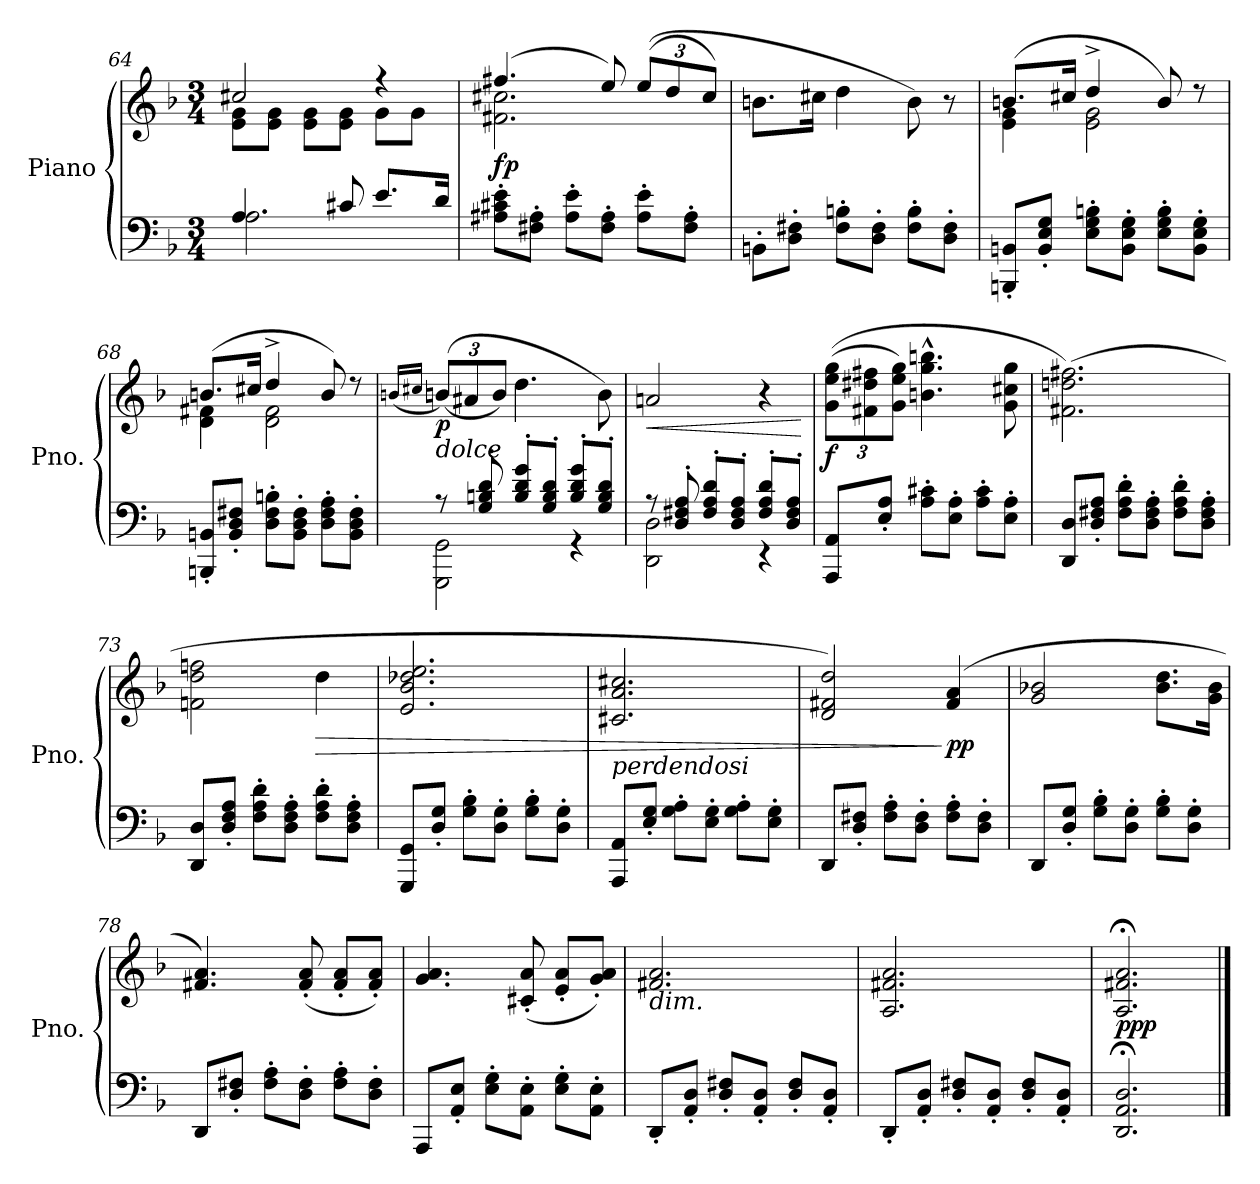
**kern	**kern	**dynam
*part1	*part1	*part1
*staff2	*staff1	*staff1/2
*I"Piano	*	*
*I'Pno.	*	*
*clefF4	*clefG2	*
*k[b-]	*k[b-]	*
*M3/4	*M3/4	*
=64	=64	=64
*^	*^	*
4.A/	2.A\	2cc#X/	8e\ 8g\L	.
.	.	.	8e\ 8g\J	.
.	.	.	8e\ 8g\L	.
8c#X/	.	.	8e\ 8g\J	.
8.e/L	.	4r	8g\L	.
.	.	.	8g\J	.
16d/Jk	.	.	.	.
*v	*v	*	*	*
=65	=65	=65	=65
!	!	!	!LO:DY:b
8A#X\' 8c#X\' 8e\'L	(>4.ff#X/	2.f#X\ 2.cc#X\	fp
8F#X\' 8A#\'J	.	.	.
8A#\' 8e\'L	.	.	.
8F#\' 8A#\'J	8ee/)	.	.
*	*Xbrackettup	*	*
8A#\' 8e\'L	(>(>12ee/L	.	.
.	12dd/	.	.
8F#\' 8A#\'J	.	.	.
.	12cc#/J)	.	.
*	*v	*v	*
=66	=66	=66
8BBn'\L	8.bn\L	.
8D\' 8F#X\'J	.	.
.	16cc#X\Jk	.
8F#\' 8Bn\'L	4dd\	.
8D\' 8F#\'J	.	.
8F#\' 8B\'L	8b\)	.
8D\' 8F#\'J	8r	.
=67	=67	=67
*	*^	*
8BBBn/' 8BBn/'L	(>8.bn/L	4e\ 4g\	.
8BB/' 8E/' 8G/'J	.	.	.
.	16cc#X/Jk	.	.
8E\' 8G\' 8Bn\'L	4dd^/	2e\ 2g\	.
8BB\' 8E\' 8G\'J	.	.	.
8E\' 8G\' 8B\'L	8b/)	.	.
8BB\' 8E\' 8G\'J	8r	.	.
!!LO:LB:g=z	!!
=68	=68	=68	=68
8BBBn/' 8BBn/'L	(>8.bn/L	4d\ 4f#X\	.
8BB/' 8D/' 8F#X/'J	.	.	.
.	16cc#X/Jk	.	.
8D\' 8F#\' 8Bn\'L	4dd^/	2d\ 2f#\	.
8BB\' 8D\' 8F#\'J	.	.	.
8D\' 8F#\' 8A\'L	8b/)	.	.
8BB\' 8D\' 8F#\'J	8r	.	.
*	*v	*v	*
=69	=69	=69
.	(<16qbn/LL	.
.	16qcc#X/JJ	.
*^	*	*
!	!	!LO:TX:b:i:t=dolce	!
!	!	!	!LO:DY:b
8r	2GGG\ 2GG\	(<(>12b/L)	p
.	.	12a#X/	.
8G/' 8Bn/' 8d/'	.	.	.
.	.	12b/J)	.
8B/' 8d/' 8g/'L	.	4.dd\	.
8G/' 8B/' 8d/'J	.	.	.
8B/' 8d/' 8g/'L	4r	.	.
8G/' 8B/' 8d/'J	.	8b\)	.
=70	=70	=70	=70
!	!	!	!LO:HP:b
8r	2DD\ 2D\	2an/	<
8D/' 8F#X/' 8A/'	.	.	.
8F#/' 8A/' 8d/'L	.	.	.
8D/' 8F#/' 8A/'J	.	.	.
8F#/' 8A/' 8d/'L	4r	4r	.
8D/' 8F#/' 8A/'J	.	.	.
*v	*v	*	*
.	.	[
=71	=71	=71
!	!	!LO:DY:b
8AAA/ 8AA/L	(>(>12g\ 12ee\ 12gg\L	f
.	12f#X\ 12dd#X\ 12ff#X\	.
8E/' 8A/'J	.	.
.	12g\ 12ee\ 12gg\J)	.
8A\' 8c#X\'L	4.bn\^^ 4.gg\^^ 4.bbn\^^	.
8E\' 8A\'J	.	.
8A\' 8c#\'L	.	.
8E\' 8A\'J	8g\ 8cc#X\ 8gg\	.
=72	=72	=72
8DD/ 8D/L	(>2.f#X\ 2.ddn\ 2.ff#X\)	.
8D/' 8F#X/' 8A/'J	.	.
8F#\' 8A\' 8d\'L	.	.
8D\' 8F#\' 8A\'J	.	.
8F#\' 8A\' 8d\'L	.	.
8D\' 8F#\' 8A\'J	.	.
!!LO:LB:g=z
=73	=73	=73
8DD/ 8D/L	2fn\ 2dd\ 2ffn\	.
8D/' 8F/' 8A/'J	.	.
8F\' 8A\' 8d\'L	.	.
8D\' 8F\' 8A\'J	.	.
!	!	!LO:HP:b
8F\' 8A\' 8d\'L	4dd\	>
8D\' 8F\' 8A\'J	.	.
=74	=74	=74
8GGG/ 8GG/L	2.e/ 2.b-/ 2.dd-X/ 2.ee/	.
8D/' 8G/'J	.	.
8G\' 8B-\'L	.	.
8D\' 8G\'J	.	.
8G\' 8B-\'L	.	.
8D\' 8G\'J	.	.
=75	=75	=75
!	!LO:TX:b:i:t=perdendosi	!
8AAA/ 8AA/L	2.c#X/ 2.a/ 2.cc#X/	.
8E/' 8G/'J	.	.
8G\' 8A\'L	.	.
8E\' 8G\'J	.	.
8G\' 8A\'L	.	.
8E\' 8G\'J	.	.
=76	=76	=76
8DD/L	2d/ 2f#X/ 2dd/)	.
8D/' 8F#X/'J	.	.
8F#\' 8A\'L	.	.
8D\' 8F#\'J	.	.
!	!	!LO:DY:n=1:b
8F#\' 8A\'L	(>4f#/ 4a/	] pp
8D\' 8F#\'J	.	.
=77	=77	=77
8DD/L	2g/ 2b-X/	.
8D/' 8G/'J	.	.
8G\' 8B-\'L	.	.
8D\' 8G\'J	.	.
8G\' 8B-\'L	8.b-\ 8.dd\L	.
8D\' 8G\'J	.	.
.	16g\ 16b-\Jk	.
=78	=78	=78
8DD/L	4.f#X/ 4.a/)	.
8D/' 8F#X/'J	.	.
8F#\' 8A\'L	.	.
8D\' 8F#\'J	(<8f#/' 8a/'	.
8F#\' 8A\'L	8f#/' 8a/'L	.
8D\' 8F#\'J	8f#/' 8a/'J)	.
!!LO:LB:g=z
=79	=79	=79
8AAA/L	4.g/ 4.a/	.
8AA/' 8E/'J	.	.
8E\' 8G\'L	.	.
8AA\' 8E\'J	(<8c#X/' 8a/'	.
8E\' 8G\'L	8e/' 8a/'L	.
8AA\' 8E\'J	8g/' 8a/'J)	.
=80	=80	=80
!	!LO:TX:b:i:t=dim.	!
8DD'/L	2.f#X/ 2.a/	.
8AA/' 8D/'J	.	.
8D/' 8F#X/'L	.	.
8AA/' 8D/'J	.	.
8D/' 8F#/'L	.	.
8AA/' 8D/'J	.	.
=81	=81	=81
8DD'/L	2.A/ 2.f#X/ 2.a/	.
8AA/' 8D/'J	.	.
8D/' 8F#X/'L	.	.
8AA/' 8D/'J	.	.
8D/' 8F#/'L	.	.
8AA/' 8D/'J	.	.
=82	=82	=82
!	!	!LO:DY:b
2.DD/;< 2.AA/;< 2.D/;<	2.A/;< 2.f#X/;< 2.a/;<	ppp
==	==	==
*-	*-	*-
